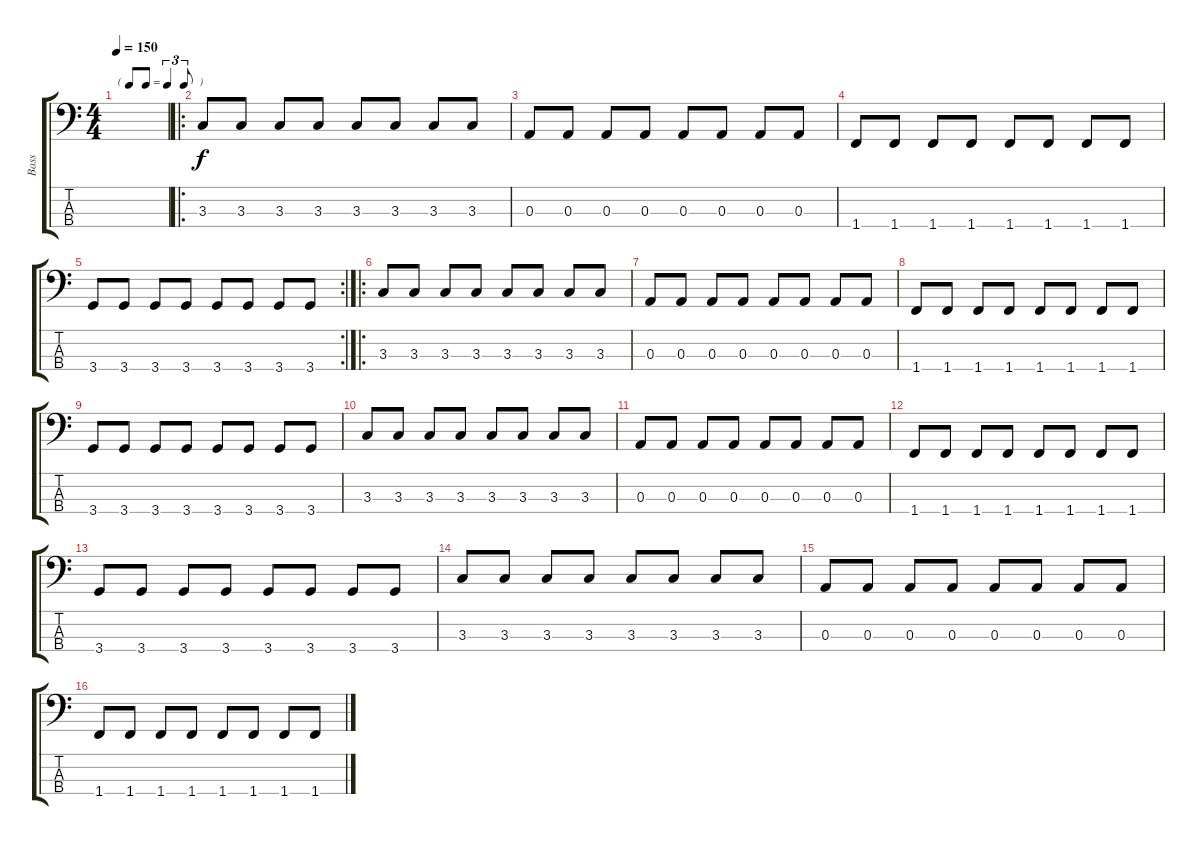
\track ("Bass" "Bass") {instrument electricbasspick}
\staff {score tabs}
\tuning (G2 D2 A1 E1) {hide}
\ts (4 4)
\tf triplet8th
\tempo 150
\clef f4
\ks c
|
\ro
3.3.8 3.3.8 3.3.8 3.3.8 3.3.8 3.3.8 3.3.8 3.3.8 |
0.3.8 0.3.8 0.3.8 0.3.8 0.3.8 0.3.8 0.3.8 0.3.8 |
1.4.8 1.4.8 1.4.8 1.4.8 1.4.8 1.4.8 1.4.8 1.4.8 |
\rc 2
3.4.8 3.4.8 3.4.8 3.4.8 3.4.8 3.4.8 3.4.8 3.4.8 |
\ro
3.3.8 3.3.8 3.3.8 3.3.8 3.3.8 3.3.8 3.3.8 3.3.8 |
0.3.8 0.3.8 0.3.8 0.3.8 0.3.8 0.3.8 0.3.8 0.3.8 |
1.4.8 1.4.8 1.4.8 1.4.8 1.4.8 1.4.8 1.4.8 1.4.8 |
3.4.8 3.4.8 3.4.8 3.4.8 3.4.8 3.4.8 3.4.8 3.4.8 |
3.3.8 3.3.8 3.3.8 3.3.8 3.3.8 3.3.8 3.3.8 3.3.8 |
0.3.8 0.3.8 0.3.8 0.3.8 0.3.8 0.3.8 0.3.8 0.3.8 |
1.4.8 1.4.8 1.4.8 1.4.8 1.4.8 1.4.8 1.4.8 1.4.8 |
3.4.8 3.4.8 3.4.8 3.4.8 3.4.8 3.4.8 3.4.8 3.4.8 |
3.3.8 3.3.8 3.3.8 3.3.8 3.3.8 3.3.8 3.3.8 3.3.8 |
0.3.8 0.3.8 0.3.8 0.3.8 0.3.8 0.3.8 0.3.8 0.3.8 |
1.4.8 1.4.8 1.4.8 1.4.8 1.4.8 1.4.8 1.4.8 1.4.8
